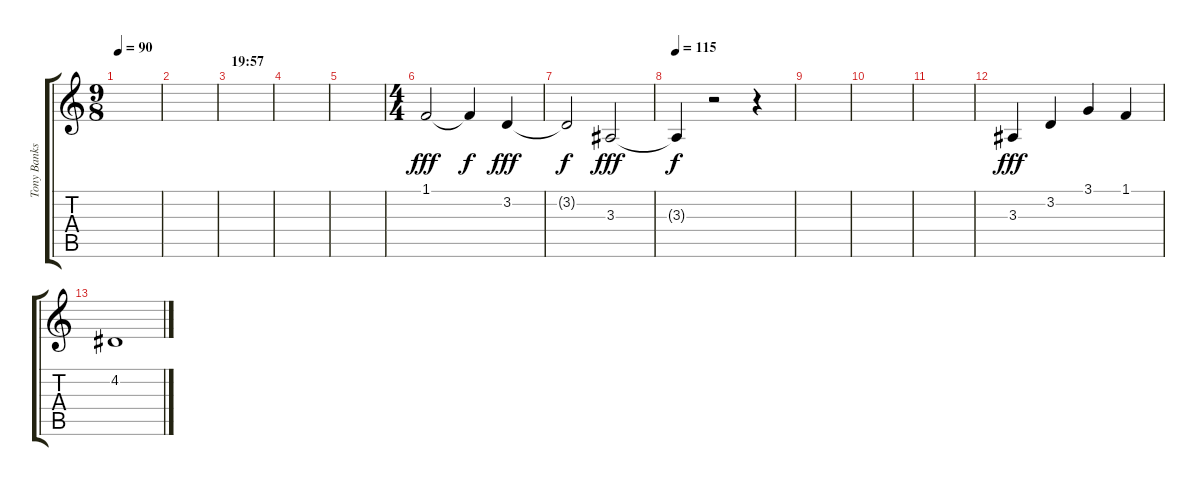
\track ("Tony Banks (organ)" "Tony Banks") {instrument drawbarorgan}
\staff {score tabs}
\tuning (E4 B3 G3 D3 A2 E2) {hide}
\ts (9 8)
\tempo 90
\clef g2
\ks c
|
|
\section ("" "19:57")
|
|
|
\ts (4 4)
1.1.2{dy fff volume 16 balance 16 instrument tubularbells} 1.1{t}.4{dy f} 3.2.4{dy fff} |
3.2{t}.2{dy f} 3.3.2{dy fff} |
\tempo 115
3.3{t}.4{dy f} r.2 r.4 |
|
|
|
3.3.4{dy fff balance 0} 3.2.4 3.1.4 1.1.4 |
4.2.1
